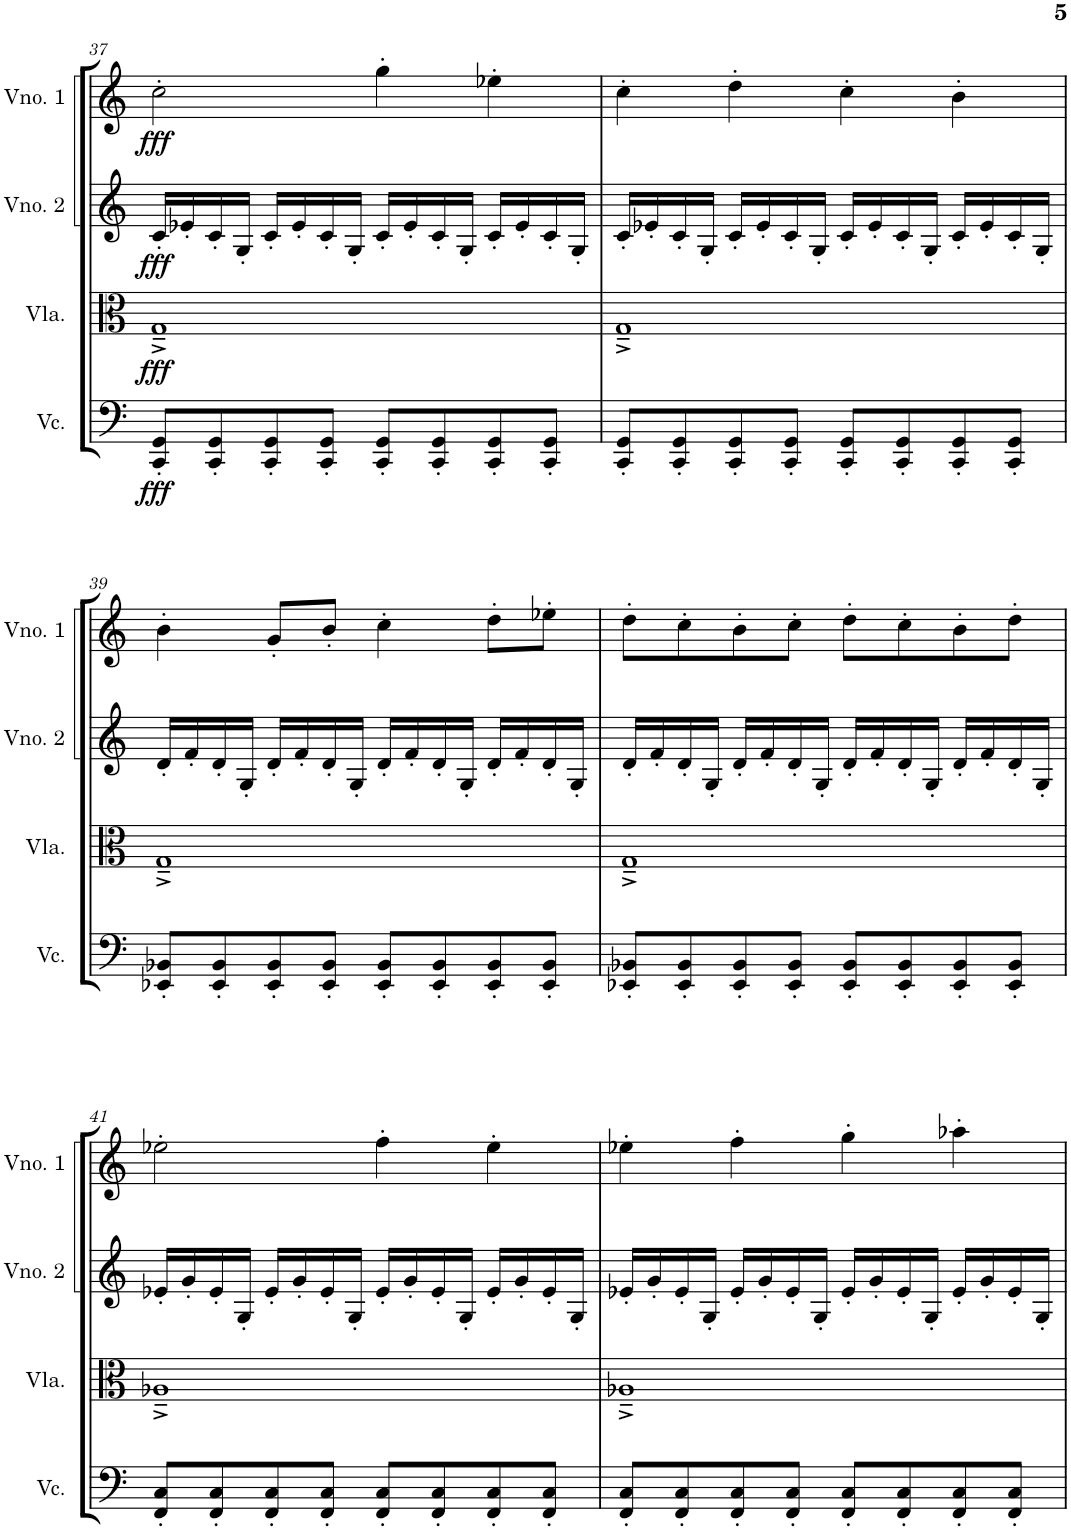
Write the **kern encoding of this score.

**kern	**dynam	**kern	**dynam	**kern	**dynam	**kern	**dynam
*part4	*part4	*part3	*part3	*part2	*part2	*part1	*part1
*staff4	*staff4	*staff3	*staff3	*staff2	*staff2	*staff1	*staff1
*I"Violoncelo	*	*I"Viola	*	*I"Violino 2	*	*I"Violino 1	*
*I'Vc.	*	*I'Vla.	*	*I'Vno. 2	*	*I'Vno. 1	*
!!LO:PB:g=z
*clefF4	*	*clefC3	*	*clefG2	*	*clefG2	*
*k[]	*	*k[]	*	*k[]	*	*k[]	*
*M4/4	*	*M4/4	*	*M4/4	*	*M4/4	*
=37	=37	=37	=37	=37	=37	=37	=37
!	!LO:DY:b	!	!LO:DY:b	!	!LO:DY:b	!	!LO:DY:b
8CC/' 8GG/'L	fff	1G~^	fff	16c'/LL	fff	2cc'\	fff
.	.	.	.	16e-X'/	.	.	.
8CC/' 8GG/'	.	.	.	16c'/	.	.	.
.	.	.	.	16G'/JJ	.	.	.
8CC/' 8GG/'	.	.	.	16c'/LL	.	.	.
.	.	.	.	16e-'/	.	.	.
8CC/' 8GG/'J	.	.	.	16c'/	.	.	.
.	.	.	.	16G'/JJ	.	.	.
8CC/' 8GG/'L	.	.	.	16c'/LL	.	4gg'\	.
.	.	.	.	16e-'/	.	.	.
8CC/' 8GG/'	.	.	.	16c'/	.	.	.
.	.	.	.	16G'/JJ	.	.	.
8CC/' 8GG/'	.	.	.	16c'/LL	.	4ee-X'\	.
.	.	.	.	16e-'/	.	.	.
8CC/' 8GG/'J	.	.	.	16c'/	.	.	.
.	.	.	.	16G'/JJ	.	.	.
=38	=38	=38	=38	=38	=38	=38	=38
8CC/' 8GG/'L	.	1G~^	.	16c'/LL	.	4cc'\	.
.	.	.	.	16e-X'/	.	.	.
8CC/' 8GG/'	.	.	.	16c'/	.	.	.
.	.	.	.	16G'/JJ	.	.	.
8CC/' 8GG/'	.	.	.	16c'/LL	.	4dd'\	.
.	.	.	.	16e-'/	.	.	.
8CC/' 8GG/'J	.	.	.	16c'/	.	.	.
.	.	.	.	16G'/JJ	.	.	.
8CC/' 8GG/'L	.	.	.	16c'/LL	.	4cc'\	.
.	.	.	.	16e-'/	.	.	.
8CC/' 8GG/'	.	.	.	16c'/	.	.	.
.	.	.	.	16G'/JJ	.	.	.
8CC/' 8GG/'	.	.	.	16c'/LL	.	4b'\	.
.	.	.	.	16e-'/	.	.	.
8CC/' 8GG/'J	.	.	.	16c'/	.	.	.
.	.	.	.	16G'/JJ	.	.	.
!!LO:LB:g=z
=39	=39	=39	=39	=39	=39	=39	=39
8EE-X/' 8BB-X/'L	.	1G~^	.	16d'/LL	.	4b'\	.
.	.	.	.	16f'/	.	.	.
8EE-/' 8BB-/'	.	.	.	16d'/	.	.	.
.	.	.	.	16G'/JJ	.	.	.
8EE-/' 8BB-/'	.	.	.	16d'/LL	.	8g'/L	.
.	.	.	.	16f'/	.	.	.
8EE-/' 8BB-/'J	.	.	.	16d'/	.	8b'/J	.
.	.	.	.	16G'/JJ	.	.	.
8EE-/' 8BB-/'L	.	.	.	16d'/LL	.	4cc'\	.
.	.	.	.	16f'/	.	.	.
8EE-/' 8BB-/'	.	.	.	16d'/	.	.	.
.	.	.	.	16G'/JJ	.	.	.
8EE-/' 8BB-/'	.	.	.	16d'/LL	.	8dd'\L	.
.	.	.	.	16f'/	.	.	.
8EE-/' 8BB-/'J	.	.	.	16d'/	.	8ee-X'\J	.
.	.	.	.	16G'/JJ	.	.	.
=40	=40	=40	=40	=40	=40	=40	=40
8EE-X/' 8BB-X/'L	.	1G~^	.	16d'/LL	.	8dd'\L	.
.	.	.	.	16f'/	.	.	.
8EE-/' 8BB-/'	.	.	.	16d'/	.	8cc'\	.
.	.	.	.	16G'/JJ	.	.	.
8EE-/' 8BB-/'	.	.	.	16d'/LL	.	8b'\	.
.	.	.	.	16f'/	.	.	.
8EE-/' 8BB-/'J	.	.	.	16d'/	.	8cc'\J	.
.	.	.	.	16G'/JJ	.	.	.
8EE-/' 8BB-/'L	.	.	.	16d'/LL	.	8dd'\L	.
.	.	.	.	16f'/	.	.	.
8EE-/' 8BB-/'	.	.	.	16d'/	.	8cc'\	.
.	.	.	.	16G'/JJ	.	.	.
8EE-/' 8BB-/'	.	.	.	16d'/LL	.	8b'\	.
.	.	.	.	16f'/	.	.	.
8EE-/' 8BB-/'J	.	.	.	16d'/	.	8dd'\J	.
.	.	.	.	16G'/JJ	.	.	.
!!LO:LB:g=z
=41	=41	=41	=41	=41	=41	=41	=41
8FF/' 8C/'L	.	1A-X~^	.	16e-X'/LL	.	2ee-X'\	.
.	.	.	.	16g'/	.	.	.
8FF/' 8C/'	.	.	.	16e-'/	.	.	.
.	.	.	.	16G'/JJ	.	.	.
8FF/' 8C/'	.	.	.	16e-'/LL	.	.	.
.	.	.	.	16g'/	.	.	.
8FF/' 8C/'J	.	.	.	16e-'/	.	.	.
.	.	.	.	16G'/JJ	.	.	.
8FF/' 8C/'L	.	.	.	16e-'/LL	.	4ff'\	.
.	.	.	.	16g'/	.	.	.
8FF/' 8C/'	.	.	.	16e-'/	.	.	.
.	.	.	.	16G'/JJ	.	.	.
8FF/' 8C/'	.	.	.	16e-'/LL	.	4ee-'\	.
.	.	.	.	16g'/	.	.	.
8FF/' 8C/'J	.	.	.	16e-'/	.	.	.
.	.	.	.	16G'/JJ	.	.	.
=42	=42	=42	=42	=42	=42	=42	=42
8FF/' 8C/'L	.	1A-X~^	.	16e-X'/LL	.	4ee-X'\	.
.	.	.	.	16g'/	.	.	.
8FF/' 8C/'	.	.	.	16e-'/	.	.	.
.	.	.	.	16G'/JJ	.	.	.
8FF/' 8C/'	.	.	.	16e-'/LL	.	4ff'\	.
.	.	.	.	16g'/	.	.	.
8FF/' 8C/'J	.	.	.	16e-'/	.	.	.
.	.	.	.	16G'/JJ	.	.	.
8FF/' 8C/'L	.	.	.	16e-'/LL	.	4gg'\	.
.	.	.	.	16g'/	.	.	.
8FF/' 8C/'	.	.	.	16e-'/	.	.	.
.	.	.	.	16G'/JJ	.	.	.
8FF/' 8C/'	.	.	.	16e-'/LL	.	4aa-X'\	.
.	.	.	.	16g'/	.	.	.
8FF/' 8C/'J	.	.	.	16e-'/	.	.	.
.	.	.	.	16G'/JJ	.	.	.
=	=	=	=	=	=	=	=
*-	*-	*-	*-	*-	*-	*-	*-
